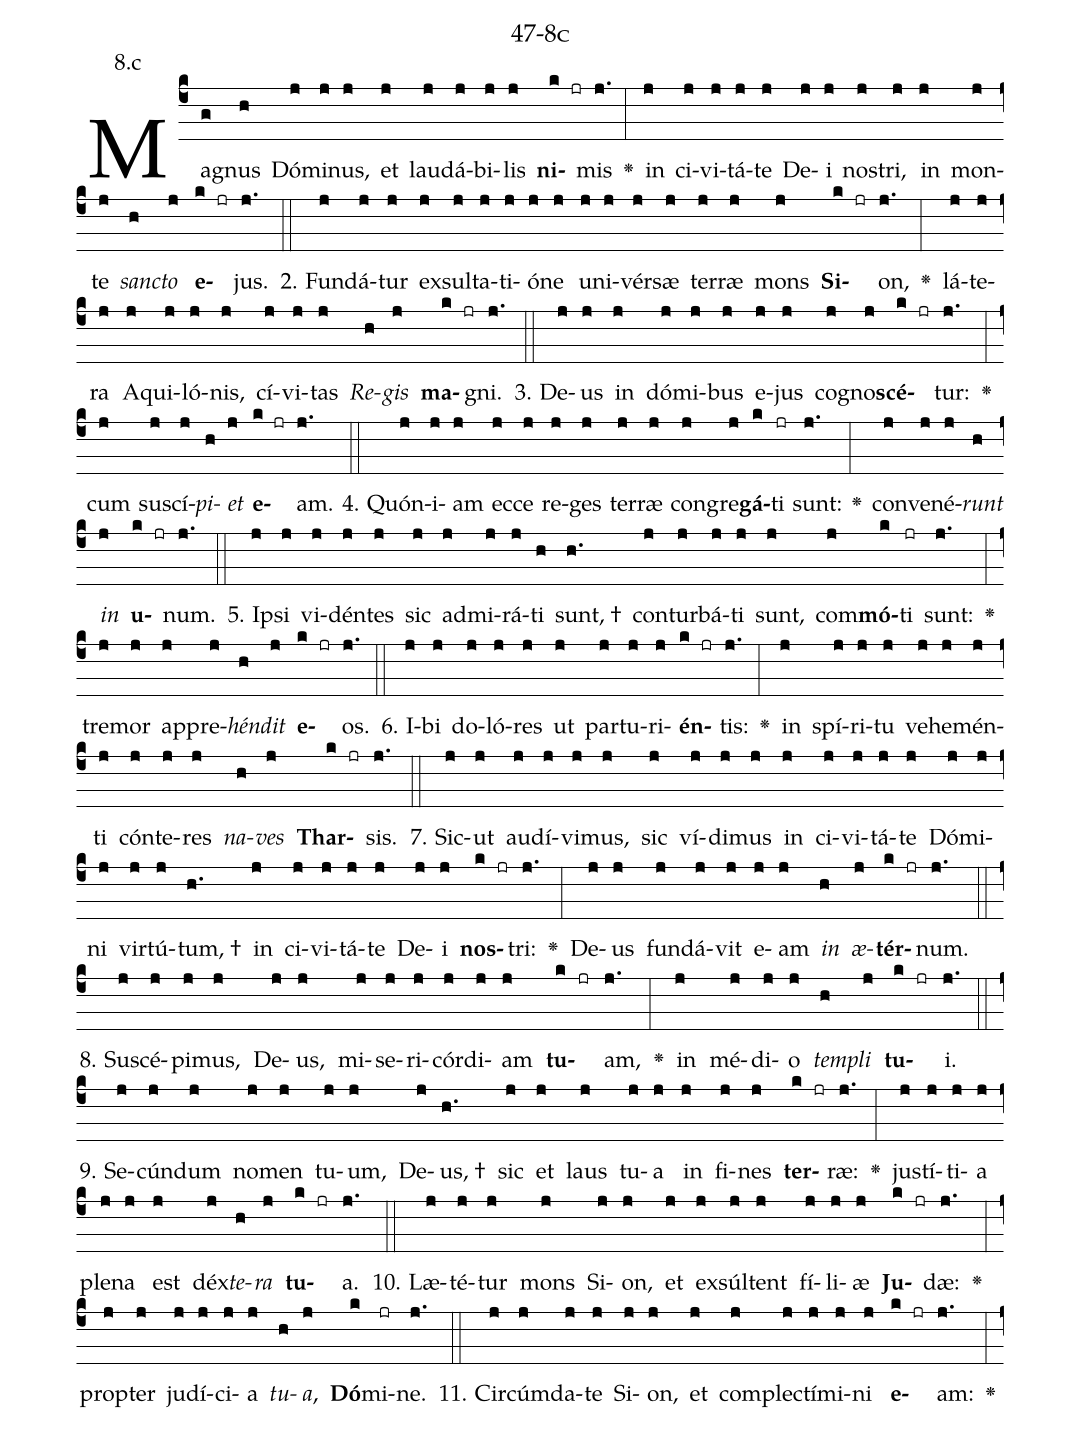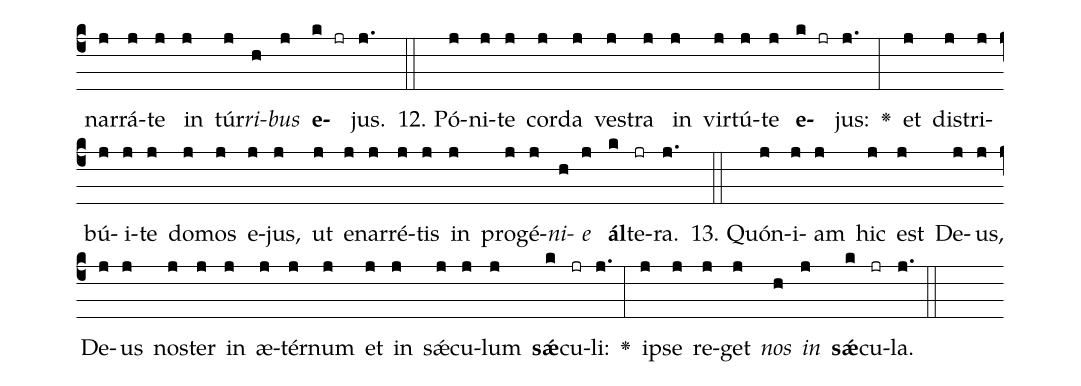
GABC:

name: 47-8c;
annotation: 8.c;
%%
(c4)Ma(g)gnus(h) Dó(j)mi(j)nus,(j) et(j) lau(j)dá(j)bi(j)lis(j) <b>ni</b>(k jr)mis(j.) <v>\greheightstar</v>(:) in(j) ci(j)vi(j)tá(j)te(j) De(j)i(j) nos(j)tri,(j) in(j) mon(j)te(j) <i>sanc</i>(h)<i>to</i>(j) <b>e</b>(k jr)jus.(j.) (::)
2. Fun(j)dá(j)tur(j) ex(j)sul(j)ta(j)ti(j)ó(j)ne(j) u(j)ni(j)vér(j)sæ(j) ter(j)ræ(j) mons(j) <b>Si</b>(k jr)on,(j.) <v>\greheightstar</v>(:) lá(j)te(j)ra(j) A(j)qui(j)ló(j)nis,(j) cí(j)vi(j)tas(j) <i>Re</i>(h)<i>gis</i>(j) <b>ma</b>(k jr)gni.(j.) (::)
3. De(j)us(j) in(j) dó(j)mi(j)bus(j) e(j)jus(j) co(j)gno(j)<b>scé</b>(k jr)tur:(j.) <v>\greheightstar</v>(:) cum(j) su(j)scí(j)<i>pi</i>(h)<i>et</i>(j) <b>e</b>(k jr)am.(j.) (::)
4. Quón(j)i(j)am(j) ec(j)ce(j) re(j)ges(j) ter(j)ræ(j) con(j)gre(j)<b>gá</b>(k)ti(jr) sunt:(j.) <v>\greheightstar</v>(:) con(j)ve(j)né(j)<i>runt</i>(h) <i>in</i>(j) <b>u</b>(k jr)num.(j.) (::)
5. Ip(j)si(j) vi(j)dén(j)tes(j) sic(j) ad(j)mi(j)rá(j)ti(h) sunt, †(h.) con(j)tur(j)bá(j)ti(j) sunt,(j) com(j)<b>mó</b>(k)ti(jr) sunt:(j.) <v>\greheightstar</v>(:) tre(j)mor(j) ap(j)pre(j)<i>hén</i>(h)<i>dit</i>(j) <b>e</b>(k jr)os.(j.) (::)
6. I(j)bi(j) do(j)ló(j)res(j) ut(j) par(j)tu(j)ri(j)<b>én</b>(k jr)tis:(j.) <v>\greheightstar</v>(:) in(j) spí(j)ri(j)tu(j) ve(j)he(j)mén(j)ti(j) cón(j)te(j)res(j) <i>na</i>(h)<i>ves</i>(j) <b>Thar</b>(k jr)sis.(j.) (::)
7. Sic(j)ut(j) au(j)dí(j)vi(j)mus,(j) sic(j) ví(j)di(j)mus(j) in(j) ci(j)vi(j)tá(j)te(j) Dó(j)mi(j)ni(j) vir(j)tú(j)tum, †(h.) in(j) ci(j)vi(j)tá(j)te(j) De(j)i(j) <b>nos</b>(k jr)tri:(j.) <v>\greheightstar</v>(:) De(j)us(j) fun(j)dá(j)vit(j) e(j)am(j) <i>in</i>(h) <i>æ</i>(j)<b>tér</b>(k jr)num.(j.) (::)
8. Su(j)scé(j)pi(j)mus,(j) De(j)us,(j) mi(j)se(j)ri(j)cór(j)di(j)am(j) <b>tu</b>(k jr)am,(j.) <v>\greheightstar</v>(:) in(j) mé(j)di(j)o(j) <i>tem</i>(h)<i>pli</i>(j) <b>tu</b>(k jr)i.(j.) (::)
9. Se(j)cún(j)dum(j) no(j)men(j) tu(j)um,(j) De(j)us, †(h.) sic(j) et(j) laus(j) tu(j)a(j) in(j) fi(j)nes(j) <b>ter</b>(k jr)ræ:(j.) <v>\greheightstar</v>(:) jus(j)tí(j)ti(j)a(j) ple(j)na(j) est(j) déx(j)<i>te</i>(h)<i>ra</i>(j) <b>tu</b>(k jr)a.(j.) (::)
10. Læ(j)té(j)tur(j) mons(j) Si(j)on,(j) et(j) ex(j)súl(j)tent(j) fí(j)li(j)æ(j) <b>Ju</b>(k jr)dæ:(j.) <v>\greheightstar</v>(:) prop(j)ter(j) ju(j)dí(j)ci(j)a(j) <i>tu</i>(h)<i>a</i>,(j) <b>Dó</b>(k)mi(jr)ne.(j.) (::)
11. Cir(j)cúm(j)da(j)te(j) Si(j)on,(j) et(j) com(j)plec(j)tí(j)mi(j)ni(j) <b>e</b>(k jr)am:(j.) <v>\greheightstar</v>(:) nar(j)rá(j)te(j) in(j) túr(j)<i>ri</i>(h)<i>bus</i>(j) <b>e</b>(k jr)jus.(j.) (::)
12. Pó(j)ni(j)te(j) cor(j)da(j) ves(j)tra(j) in(j) vir(j)tú(j)te(j) <b>e</b>(k jr)jus:(j.) <v>\greheightstar</v>(:) et(j) dis(j)tri(j)bú(j)i(j)te(j) do(j)mos(j) e(j)jus,(j) ut(j) e(j)nar(j)ré(j)tis(j) in(j) pro(j)gé(j)<i>ni</i>(h)<i>e</i>(j) <b>ál</b>(k)te(jr)ra.(j.) (::)
13. Quón(j)i(j)am(j) hic(j) est(j) De(j)us,(j) De(j)us(j) nos(j)ter(j) in(j) æ(j)tér(j)num(j) et(j) in(j) sǽ(j)cu(j)lum(j) <b>sǽ</b>(k)cu(jr)li:(j.) <v>\greheightstar</v>(:) ip(j)se(j) re(j)get(j) <i>nos</i>(h) <i>in</i>(j) <b>sǽ</b>(k)cu(jr)la.(j.) (::)
